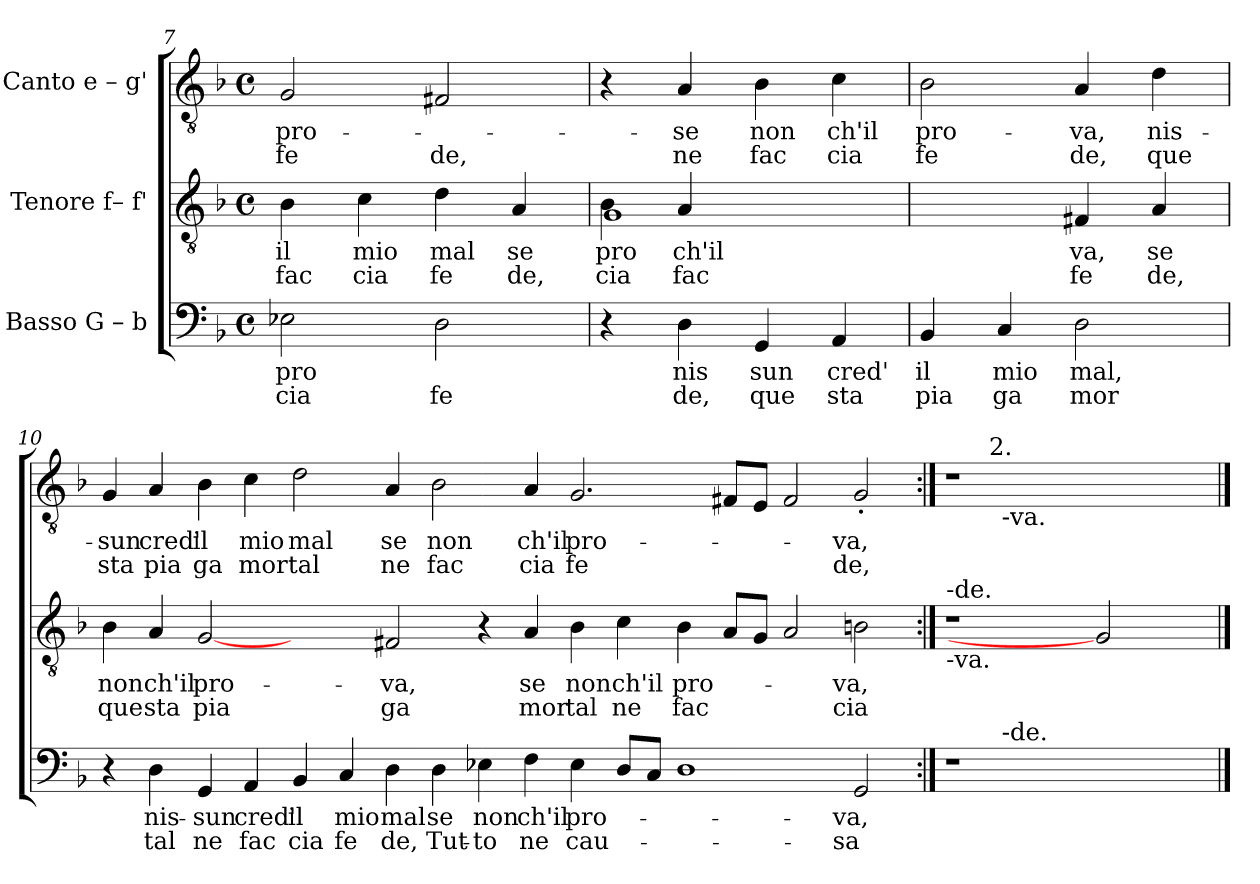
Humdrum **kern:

**kern	**text	**text	**kern	**text	**text	**kern	**text	**text
*part3	*part3	*part3	*part2	*part2	*part2	*part1	*part1	*part1
*staff3	*staff3	*staff3	*staff2	*staff2	*staff2	*staff1	*staff1	*staff1
*I"Basso G – b	*	*	*I"Tenore f– f'	*	*	*I"Canto e – g'	*	*
*clefF4	*	*	*clefGv2	*	*	*clefGv2	*	*
*k[b-]	*	*	*k[b-]	*	*	*k[b-]	*	*
*F:	*	*	*F:	*	*	*F:	*	*
*M4/4	*	*	*M4/4	*	*	*M4/4	*	*
*met(c)	*	*	*met(c)	*	*	*met(c)	*	*
=7	=7	=7	=7	=7	=7	=7	=7	=7
!	!LO:LY:b	!LO:LY:b	!	!LO:LY:b	!LO:LY:b	!	!LO:LY:b	!LO:LY:b
2E-X\	pro	cia	4B-\	il	fac	2G/	pro-	fe
!	!	!	!	!LO:LY:b	!LO:LY:b	!	!	!
.	.	.	4c\	mio	cia	.	.	.
!	!	!LO:LY:b	!	!LO:LY:b	!LO:LY:b	!	!	!LO:LY:b
2D\	.	fe	4d\	mal	fe	2F#X/	.	de,
!	!	!	!	!LO:LY:b	!LO:LY:b	!	!	!
.	.	.	4A/	se	de,	.	.	.
=8	=8	=8	=8	=8	=8	=8	=8	=8
!	!	!	!	!LO:LY:b	!LO:LY:b	!	!	!
*	*	*	*^	*	*	*	*	*
!	!	!	!	!	!LO:LY:b	!LO:LY:b	!	!	!
4r	.	.	4B-\	1G	pro	cia	4r	.	.
!	!LO:LY:b	!LO:LY:b	!	!	!LO:LY:b	!LO:LY:b	!	!LO:LY:b	!LO:LY:b
4D\	nis	de,	4A/	.	ch'il	fac	4A/	se	ne
!	!LO:LY:b	!LO:LY:b	!	!	!	!	!	!LO:LY:b	!LO:LY:b
4GG/	sun	que	2ryy	.	.	.	4B-\	non	fac
!	!LO:LY:b	!LO:LY:b	!	!	!	!	!	!LO:LY:b	!LO:LY:b
4AA/	cred'	sta	.	.	.	.	4c\	ch'il	cia
*	*	*	*v	*v	*	*	*	*	*
=9	=9	=9	=9	=9	=9	=9	=9	=9
!	!LO:LY:b	!LO:LY:b	!	!	!	!	!LO:LY:b	!LO:LY:b
4BB-/	il	pia	2ryy	.	.	2B-\	pro-	fe
!	!LO:LY:b	!LO:LY:b	!	!	!	!	!	!
4C/	mio	ga	.	.	.	.	.	.
!	!LO:LY:b	!LO:LY:b	!	!LO:LY:b	!LO:LY:b	!	!LO:LY:b	!LO:LY:b
2D\	mal,	mor	4F#X/	va,	fe	4A/	-va,	de,
!	!	!	!	!LO:LY:b	!LO:LY:b	!	!LO:LY:b	!LO:LY:b
.	.	.	4A/	se	de,	4d\	nis-	que
!!LO:LB:g=z
=10	=10	=10	=10	=10	=10	=10	=10	=10
!	!	!	!	!LO:LY:b	!LO:LY:b	!	!LO:LY:b	!LO:LY:b
4r	.	.	4B-\	non	que	4G/	-sun	sta
!	!LO:LY:b	!LO:LY:b	!	!LO:LY:b	!LO:LY:b	!	!LO:LY:b	!LO:LY:b
4D\	nis-	tal	4A/	ch'il	sta	4A/	cred'	pia
!	!LO:LY:b	!LO:LY:b	!	!LO:LY:b	!LO:LY:b	!	!LO:LY:b	!LO:LY:b
4GG/	-sun	ne	[2G	pro-	pia	4B-\	il	ga
!	!LO:LY:b	!LO:LY:b	!	!	!	!	!LO:LY:b	!LO:LY:b
4AA/	cred'	fac	.	.	.	4c\	mio	mor
!	!LO:LY:b	!LO:LY:b	!	!	!	!	!LO:LY:b	!LO:LY:b
4BB-/	il	cia	2ryy	.	.	2d\	mal	tal
!	!LO:LY:b	!LO:LY:b	!	!	!	!	!	!
4C/	mio	fe	.	.	.	.	.	.
!	!LO:LY:b	!LO:LY:b	!	!LO:LY:b	!LO:LY:b	!	!LO:LY:b	!LO:LY:b
4D\	mal	de,	2F#X/	-va,	ga	4A/	se	ne
!	!LO:LY:b	!LO:LY:b	!	!	!	!	!LO:LY:b	!LO:LY:b
4D\	se	Tut-	.	.	.	2B-\	non	fac
!	!LO:LY:b	!LO:LY:b	!	!	!	!	!	!
4E-X\	non	-to	4r	.	.	.	.	.
!	!LO:LY:b	!LO:LY:b	!	!LO:LY:b	!LO:LY:b	!	!LO:LY:b	!LO:LY:b
4F\	ch'il	ne	4A/	se	mor	4A/	ch'il	cia
!	!LO:LY:b	!LO:LY:b	!	!LO:LY:b	!LO:LY:b	!	!LO:LY:b	!LO:LY:b
4E-\	pro-	cau-	4B-\	non	tal	2.G/	pro-	fe
!	!	!	!	!LO:LY:b	!LO:LY:b	!	!	!
8D/L	.	.	4c\	ch'il	ne	.	.	.
8C/J	.	.	.	.	.	.	.	.
!	!	!	!	!LO:LY:b	!LO:LY:b	!	!	!
1D	.	.	4B-\	pro-	fac	.	.	.
.	.	.	8A/L	.	.	8F#X/L	.	.
.	.	.	8G/J	.	.	8E/J	.	.
.	.	.	2A/	.	.	2F#/	.	.
!	!LO:LY:b	!LO:LY:b	!	!LO:LY:b	!LO:LY:b	!	!LO:LY:b	!LO:LY:b
2GG/	-va,	-sa	2Bn\	-va,	cia	2G<'</	-va,	de,
=11:|!	=11:|!	=11:|!	=11:|!	=11:|!	=11:|!	=11:|!	=11:|!	=11:|!
!	!	!	!LO:TX:b:t=-va.	!	!	!	!	!
!	!	!	!LO:TX:a:t=-de.	!	!	!	!	!
*^	*	*	*	*	*	*^	*	*
*	*	*	*	*	*	*	*	*^	*	*
1r	8.ryy	.	.	1r	.	.	1r	8ryy	8.ryy	.	.
.	.	.	.	.	.	.	.	32ryy	.	.	.
!	!	!	!	!	!	!	!	!LO:TX:a:t=2.	!	!	!
.	.	.	.	.	.	.	.	1ryy	.	.	.
!	!	!	!	!	!	!	!	!	!LO:TX:b:t=-va.	!	!
!	!LO:TX:a:t=-de.	!	!	!	!	!	!	!	!	!	!
.	1ryy	.	.	.	.	.	.	.	1ryy	.	.
2ryy	.	.	.	2G]	.	.	2ryy	.	.	.	.
.	.	.	.	.	.	.	.	4ryy	.	.	.
.	4ryy	.	.	.	.	.	.	.	4ryy	.	.
.	.	.	.	.	.	.	.	16.ryy	.	.	.
.	16ryy	.	.	.	.	.	.	.	16ryy	.	.
*v	*v	*	*	*	*	*	*v	*v	*v	*	*
==	==	==	==	==	==	==	==	==
*-	*-	*-	*-	*-	*-	*-	*-	*-
